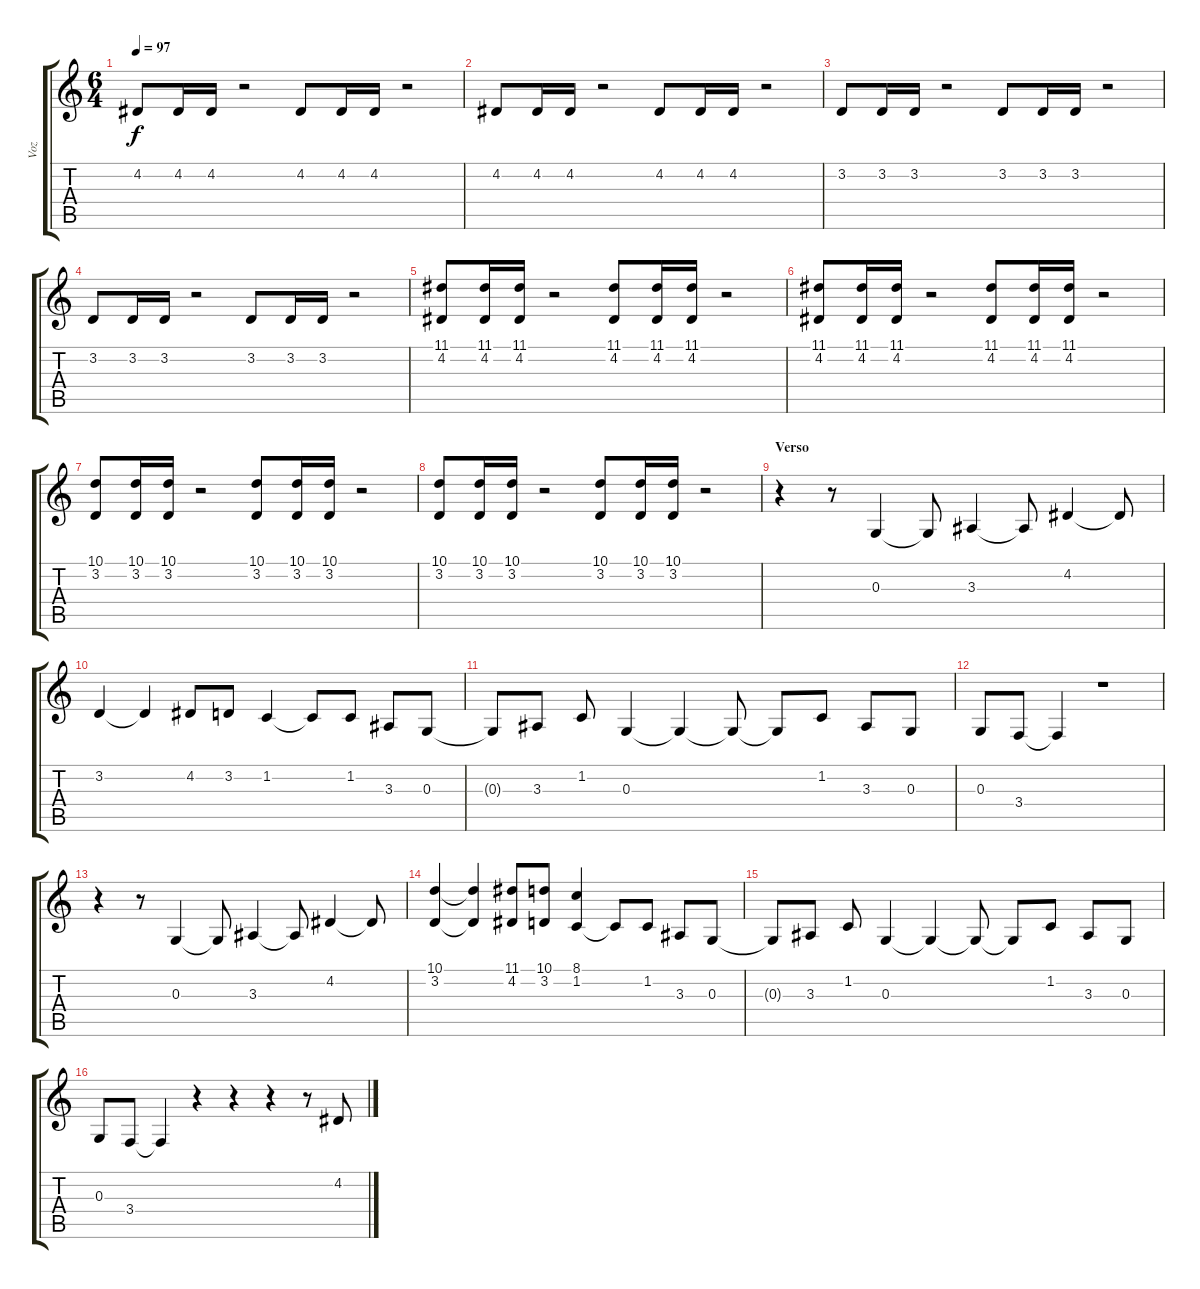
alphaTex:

\track ("Voz" "Voz") {instrument clarinet}
\staff {score tabs}
\tuning (E4 B3 G3 D3 A2 E2) {hide}
\ts (6 4)
\tempo 97
\clef g2
\ks c
4.2.8{dy f instrument clarinet} 4.2.16 4.2.16 r.2 4.2.8 4.2.16 4.2.16 r.2 |
4.2.8 4.2.16 4.2.16 r.2 4.2.8 4.2.16 4.2.16 r.2 |
3.2.8 3.2.16 3.2.16 r.2 3.2.8 3.2.16 3.2.16 r.2 |
3.2.8 3.2.16 3.2.16 r.2 3.2.8 3.2.16 3.2.16 r.2 |
(11.1 4.2).8 (11.1 4.2).16 (11.1 4.2).16 r.2 (11.1 4.2).8 (11.1 4.2).16 (11.1 4.2).16 r.2 |
(11.1 4.2).8 (11.1 4.2).16 (11.1 4.2).16 r.2 (11.1 4.2).8 (11.1 4.2).16 (11.1 4.2).16 r.2 |
(10.1 3.2).8 (10.1 3.2).16 (10.1 3.2).16 r.2 (10.1 3.2).8 (10.1 3.2).16 (10.1 3.2).16 r.2 |
(10.1 3.2).8 (10.1 3.2).16 (10.1 3.2).16 r.2 (10.1 3.2).8 (10.1 3.2).16 (10.1 3.2).16 r.2 |
\section ("" "Verso")
r.4 r.8 0.3.4 0.3{t}.8 3.3.4 3.3{t}.8 4.2.4 4.2{t}.8 |
3.2.4 3.2{t}.4 4.2.8 3.2.8 1.2.4 1.2{t}.8 1.2.8 3.3.8 0.3.8 |
0.3{t}.8 3.3.8 1.2.8 0.3.4 0.3{t}.4 0.3{t}.8 0.3{t}.8 1.2.8 3.3.8 0.3.8 |
0.3.8 3.4.8 3.4{t}.4 r.1 |
r.4 r.8 0.3.4 0.3{t}.8 3.3.4 3.3{t}.8 4.2.4 4.2{t}.8 |
(10.1 3.2).4 (10.1{t} 3.2{t}).4 (11.1 4.2).8 (10.1 3.2).8 (8.1 1.2).4 1.2{t}.8 1.2.8 3.3.8 0.3.8 |
0.3{t}.8 3.3.8 1.2.8 0.3.4 0.3{t}.4 0.3{t}.8 0.3{t}.8 1.2.8 3.3.8 0.3.8 |
0.3.8 3.4.8 3.4{t}.4 r.4 r.4 r.4 r.8 4.2.8
